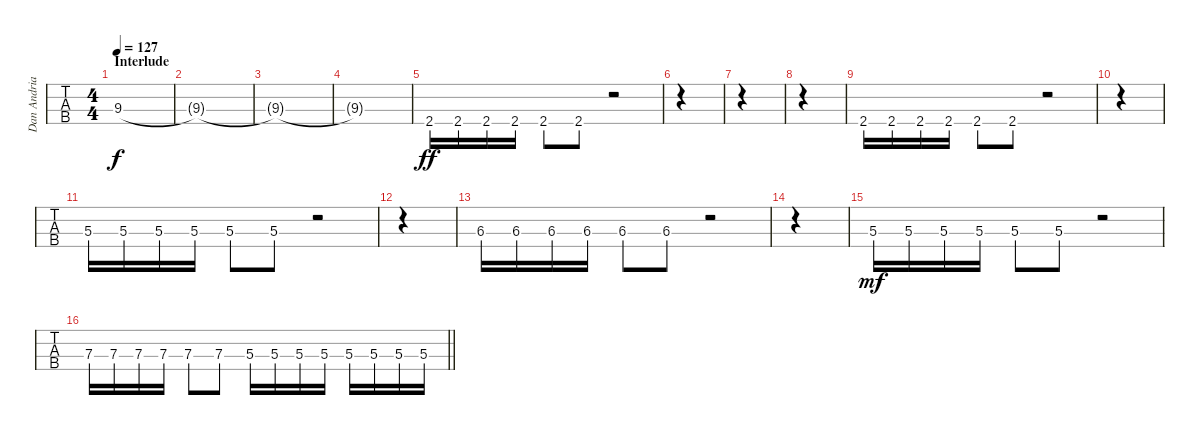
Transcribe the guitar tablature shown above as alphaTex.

\track ("Dan Andriano - Bass" "Dan Andria") {instrument electricbassfinger}
\staff {tabs}
\tuning (G2 D2 A1 E1) {hide}
\ts (4 4)
\section ("" "Interlude")
\tempo 127
\clef f4
\ks a
9.3.1{dy f} |
9.3{t}.1 |
9.3{t}.1{volume 0} |
9.3{t}.1 |
2.4.16{dy ff volume 13} 2.4.16 2.4.16 2.4.16 2.4.8 2.4.8 r.2 |
|
|
|
2.4.16 2.4.16 2.4.16 2.4.16 2.4.8 2.4.8 r.2 |
|
5.3.16 5.3.16 5.3.16 5.3.16 5.3.8 5.3.8 r.2 |
|
6.3.16 6.3.16 6.3.16 6.3.16 6.3.8 6.3.8 r.2 |
|
5.3.16{dy mf} 5.3.16 5.3.16 5.3.16 5.3.8 5.3.8 r.2 |
\barLineRight lightlight
7.3.16 7.3.16 7.3.16 7.3.16 7.3.8 7.3.8 5.3.16 5.3.16 5.3.16 5.3.16 5.3.16 5.3.16 5.3.16 5.3.16
